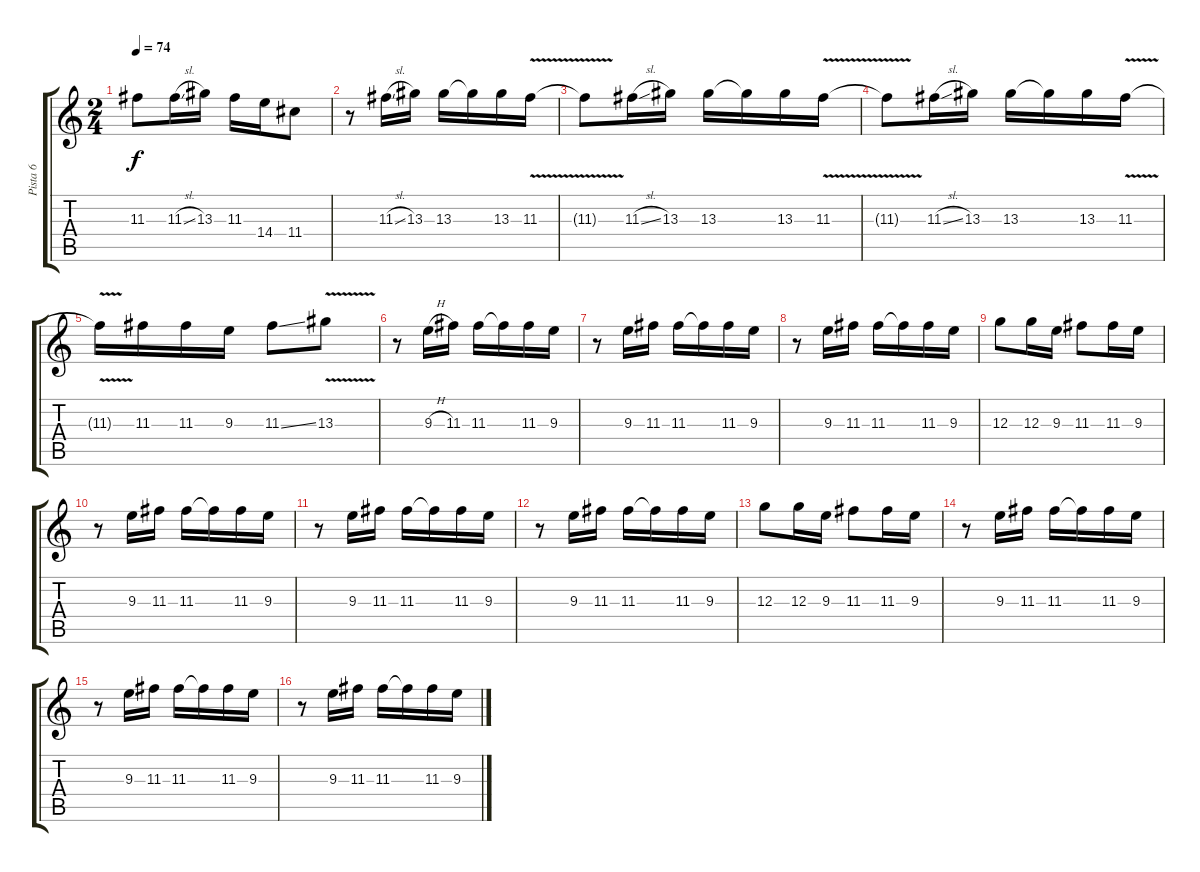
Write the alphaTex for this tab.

\track ("Pista 6" "Pista 6") {instrument electricguitarjazz}
\staff {score tabs}
\tuning (E4 B3 G3 D3 A2 E2) {hide}
\ts (2 4)
\tempo 74
\clef g2
\ks c
11.3.8{dy f} 11.3{sl}.16 13.3.16 11.3.16 14.4.16 11.4.8 |
r.8 11.3{sl}.16 13.3.16 13.3.16 13.3{t}.16 13.3.16 11.3{v}.16 |
11.3{t}.8 11.3{sl}.16 13.3.16 13.3.16 13.3{t}.16 13.3.16 11.3{v}.16 |
11.3{t}.8 11.3{sl}.16 13.3.16 13.3.16 13.3{t}.16 13.3.16 11.3{v}.16 |
11.3{t}.16 11.3.16 11.3.16 9.3.16 11.3{ss}.8 13.3{v}.8 |
r.8 9.3{h}.16 11.3.16 11.3.16 11.3{t}.16 11.3.16 9.3.16 |
r.8 9.3.16 11.3.16 11.3.16 11.3{t}.16 11.3.16 9.3.16 |
r.8 9.3.16 11.3.16 11.3.16 11.3{t}.16 11.3.16 9.3.16 |
12.3.8 12.3.16 9.3.16 11.3.8 11.3.16 9.3.16 |
r.8 9.3.16 11.3.16 11.3.16 11.3{t}.16 11.3.16 9.3.16 |
r.8 9.3.16 11.3.16 11.3.16 11.3{t}.16 11.3.16 9.3.16 |
r.8 9.3.16 11.3.16 11.3.16 11.3{t}.16 11.3.16 9.3.16 |
12.3.8 12.3.16 9.3.16 11.3.8 11.3.16 9.3.16 |
r.8 9.3.16 11.3.16 11.3.16 11.3{t}.16 11.3.16 9.3.16 |
r.8 9.3.16 11.3.16 11.3.16 11.3{t}.16 11.3.16 9.3.16 |
r.8 9.3.16 11.3.16 11.3.16 11.3{t}.16 11.3.16 9.3.16
